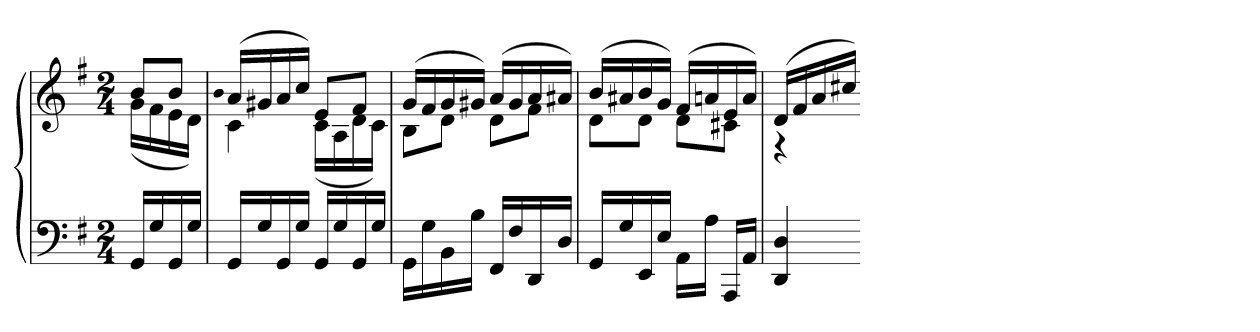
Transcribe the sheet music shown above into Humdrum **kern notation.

**kern	**kern
*part1	*part1
*staff2	*staff1
*clefF4	*clefG2
*k[f#]	*k[f#]
*G:	*G:
*M2/4	*M2/4
=	=
*	*^
16GGLL	8bL	(16gLL
16G	.	16f#
16GG	8bJ	16e
16GJJ	.	16dJJ)
=93	=93	=93
.	qb	.
16GGLL	(16aLL	4c
16G	16g#X	.
16GG	16a	.
16GJJ	16ccJJ)	.
16GGLL	8eL	(16cLL
16G	.	16A
16GG	8f#J	16d
16GJJ	.	16cJJ)
=94	=94	=94
16GGLL	(16gLL	8BL
16G	16f#	.
16BB	16g	8dJ
16BJJ	16g#XJJ)	.
16FF#LL	(16aLL	8dL
16F#	16g#	.
16DD	16a	8f#J
16DJJ	16a#XJJ)	.
=95	=95	=95
16GGLL	(16bLL	8dL
16G	16a#X	.
16EE	16b	8dJ
16EJJ	16gJJ)	.
16AALL	(16f#LL	8dL
16AJJ	16an	.
16AAALL	16e	8c#XJ
16AAJJ	16aJJ)	.
=96	=96	=96
4DD 4D	(16dLL	4r
.	16f#	.
.	16a	.
.	16cc#XJJ)	.
*	*v	*v
=-	=-
*-	*-
